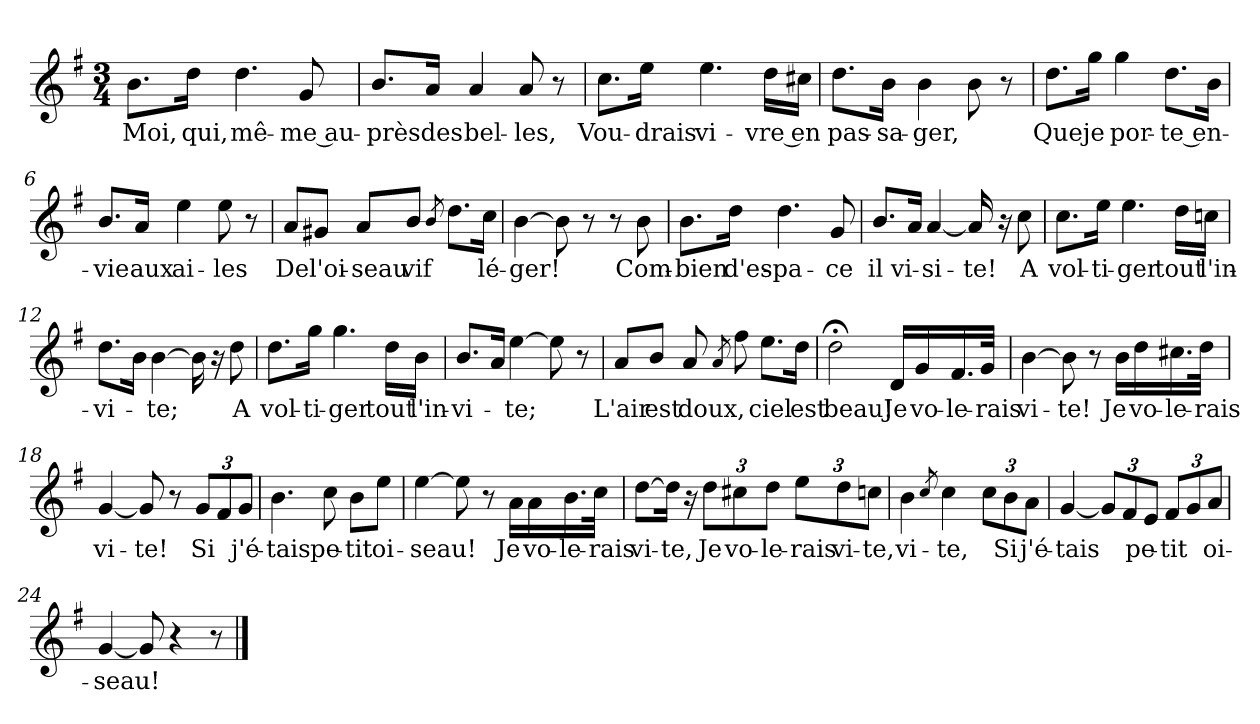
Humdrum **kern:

**kern	**text
*part1	*part1
*staff1	*staff1
*clefG2	*
*k[f#]	*
*M3/4	*
=1	=1
!	!LO:LY:b
8.b\L	Moi,
!	!LO:LY:b
16dd\Jk	qui,
!	!LO:LY:b
4.dd\	mê-
!	!LO:LY:b
8g/	-me au-
=2	=2
!	!LO:LY:b
8.b/L	-près
!	!LO:LY:b
16a/Jk	des
!	!LO:LY:b
4a/	bel-
!	!LO:LY:b
8a/	-les,
8r	.
=3	=3
!	!LO:LY:b
8.cc\L	Vou-
!	!LO:LY:b
16ee\Jk	-drais
!	!LO:LY:b
4.ee\	vi-
!	!LO:LY:b
16dd\LL	-vre en
16cc#X\JJ	.
=4	=4
!	!LO:LY:b
8.dd\L	pas-
!	!LO:LY:b
16b\Jk	-sa-
!	!LO:LY:b
4b\	-ger,
8b\	.
8r	.
=5	=5
!	!LO:LY:b
8.dd\L	Que
!	!LO:LY:b
16gg\Jk	je
!	!LO:LY:b
4gg\	por-
!	!LO:LY:b
8.dd\L	-te en-
16b\Jk	.
=6	=6
!	!LO:LY:b
8.b/L	-vie
!	!LO:LY:b
16a/Jk	aux
!	!LO:LY:b
4ee\	ai-
!	!LO:LY:b
8ee\	-les
8r	.
!!LO:LB:g=z
=7	=7
!	!LO:LY:b
8a/L	De
!	!LO:LY:b
8g#X/J	l'oi-
!	!LO:LY:b
8a/L	-seau
!	!LO:LY:b
8b/J	vif
8qb/	.
8.dd\L	.
!	!LO:LY:b
16cc\Jk	lé-
=8	=8
!	!LO:LY:b
[4b\	-ger!
8b\]	.
8r	.
8r	.
!	!LO:LY:b
8b\	Com-
=9	=9
!	!LO:LY:b
8.b\L	-bien
!	!LO:LY:b
16dd\Jk	d'es-
!	!LO:LY:b
4.dd\	-pa-
!	!LO:LY:b
8g/	-ce
=10	=10
!	!LO:LY:b
8.b/L	il
!	!LO:LY:b
16a/Jk	vi-
!	!LO:LY:b
[4a/	-si-
!	!LO:LY:b
16a/]	-te!
16r	.
!	!LO:LY:b
8cc\	A
=11	=11
!	!LO:LY:b
8.cc\L	vol-
!	!LO:LY:b
16ee\Jk	-ti-
!	!LO:LY:b
4.ee\	-ger
!	!LO:LY:b
16dd\LL	tout
!	!LO:LY:b
16ccn\JJ	l'in-
=12	=12
!	!LO:LY:b
8.dd\L	-vi-
16b\Jk	.
!	!LO:LY:b
[4b\	-te;
16b\]	.
16r	.
!	!LO:LY:b
8dd\	A
!!LO:LB:g=z
=13	=13
!	!LO:LY:b
8.dd\L	vol-
!	!LO:LY:b
16gg\Jk	-ti-
!	!LO:LY:b
4.gg\	-ger
!	!LO:LY:b
16dd\LL	tout
!	!LO:LY:b
16b\JJ	l'in-
=14	=14
!	!LO:LY:b
8.b/L	-vi-
16a/Jk	.
!	!LO:LY:b
[4ee\	-te;
8ee\]	.
8r	.
=15	=15
!	!LO:LY:b
8a/L	L'air
!	!LO:LY:b
8b/J	est
!	!LO:LY:b
8a/	doux,
8qa/	.
8ff#\	.
!	!LO:LY:b
8.ee\L	ciel
!	!LO:LY:b
16dd\Jk	est
=16	=16
!	!LO:LY:b
2dd;<\	beau!
!	!LO:LY:b
16d/LL	Je
!	!LO:LY:b
16g/	vo-
!	!LO:LY:b
16.f#/	-le-
!	!LO:LY:b
32g/JJk	-rais
=17	=17
!	!LO:LY:b
[4b\	vi-
!	!LO:LY:b
8b\]	-te!
8r	.
!	!LO:LY:b
16b\LL	Je
!	!LO:LY:b
16dd\	vo-
!	!LO:LY:b
16.cc#X\	-le-
!	!LO:LY:b
32dd\JJk	-rais
=18	=18
!	!LO:LY:b
[4g/	vi-
!	!LO:LY:b
8g/]	-te!
8r	.
!	!LO:LY:b
12g/L	Si
12f#/	.
!	!LO:LY:b
12g/J	j'é-
!!LO:LB:g=z
=19	=19
!	!LO:LY:b
4.b\	-tais
!	!LO:LY:b
8cc\	pe-
!	!LO:LY:b
8b\L	-tit
!	!LO:LY:b
8ee\J	oi-
=20	=20
!	!LO:LY:b
[4ee\	-seau!
8ee\]	.
8r	.
!	!LO:LY:b
16a\LL	Je
!	!LO:LY:b
16a\	vo-
!	!LO:LY:b
16.b\	-le-
!	!LO:LY:b
32cc\JJk	-rais
=21	=21
!	!LO:LY:b
[8dd\L	vi-
!	!LO:LY:b
16dd\Jk]	-te,
16r	.
!	!LO:LY:b
12dd\L	Je
!	!LO:LY:b
12cc#X\	vo-
!	!LO:LY:b
12dd\J	-le-
!	!LO:LY:b
12ee\L	-rais
!	!LO:LY:b
12dd\	vi-
!	!LO:LY:b
12ccn\J	-te,
=22	=22
!	!LO:LY:b
4b\	vi-
8qcc/	.
!	!LO:LY:b
4cc\	-te,
12cc\L	.
!	!LO:LY:b
12b\	Si
!	!LO:LY:b
12a\J	j'é-
=23	=23
!	!LO:LY:b
[4g/	-tais
12g/L]	.
12f#/	.
!	!LO:LY:b
12e/J	pe-
!	!LO:LY:b
12f#/L	-tit
12g/	.
!	!LO:LY:b
12a/J	oi-
=24	=24
!	!LO:LY:b
[4g/	-seau!
8g/]	.
4r	.
8r	.
==	==
*-	*-
